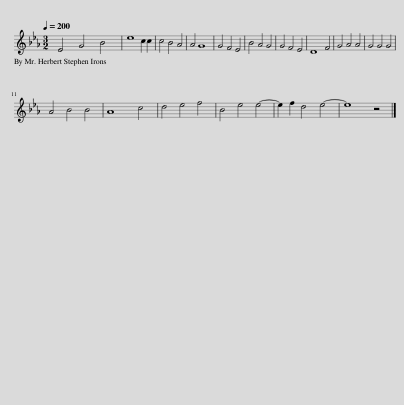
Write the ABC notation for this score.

X:1
L:1/8
Q:1/4=200
M:3/2
I:linebreak $
K:Eb
V:1 treble
V:1
 E4 G4 B4 | e8 c2 c2 | c4 B4 A4 | A4 G8 | G4 F4 E4 | %5
 B4 A4 G4 | G4 F4 E4 | D8 F4 | G4 A4 A4 | G4 G4 G4 |$ %10
 A4 B4 B4 | A8 c4 | d4 e4 f4 | B4 e4 e4- | e2 f2 d4 e4- | %15
 e8 z4 |] %16
